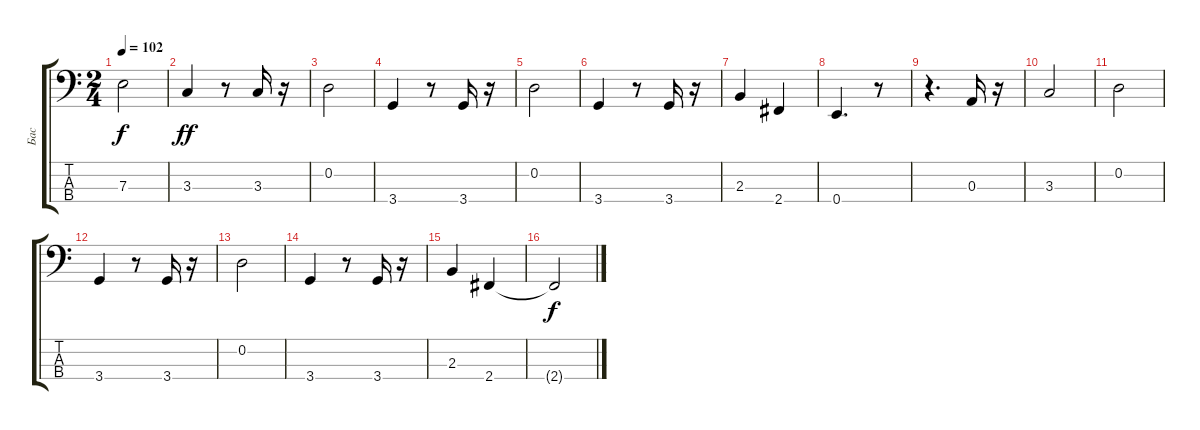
\track ("Бас" "Бас") {instrument fretlessbass}
\staff {score tabs}
\tuning (G2 D2 A1 E1) {hide}
\ts (2 4)
\tempo 102
\clef f4
\ks c
7.3{t}.2{dy f} |
3.3.4{dy ff} r.8 3.3.16 r.16 |
0.2.2 |
3.4.4 r.8 3.4.16 r.16 |
0.2.2 |
3.4.4 r.8 3.4.16 r.16 |
2.3.4 2.4.4 |
0.4.4{d} r.8 |
r.4{d} 0.3.16 r.16 |
3.3.2 |
0.2.2 |
3.4.4 r.8 3.4.16 r.16 |
0.2.2 |
3.4.4 r.8 3.4.16 r.16 |
2.3.4 2.4.4 |
2.4{t}.2{dy f}
